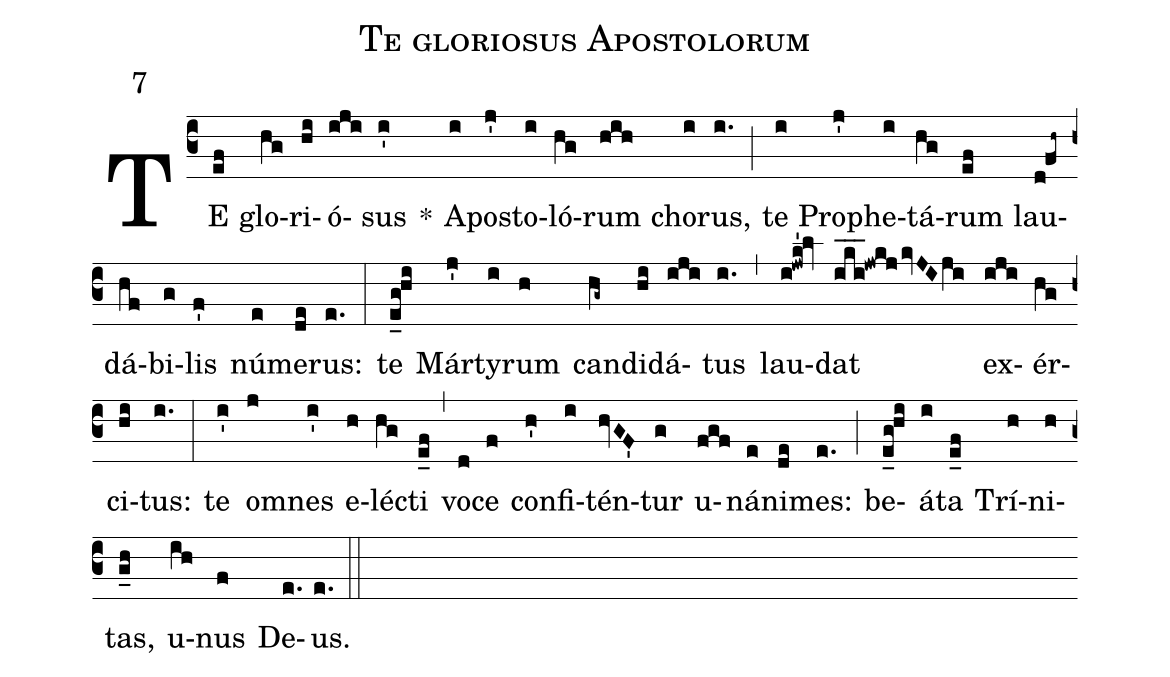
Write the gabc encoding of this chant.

name:Te gloriosus Apostolorum;
mode:7;
annotation:7;
office-part:Antiphonae;
%%
(c3) TE(ef) glo(hg)ri(hi)ó(iji)sus(i') *() A(i)po(j')sto(i)ló(hg)rum(hih) cho(i)rus,(i.) (;) te(i) Pro(j')phe(i)tá(hg)rum(ef) lau(d!fh~)dá(hf)bi(g)lis(f') nú(e)me(de)rus:(e.) (:) te(e_g!hi) Már(j')ty(i)rum(h) can(hg~)di(hi)dá(iji)tus(i.) (,) lau(i!jwk'!lv)dat(iki___!jwkj/kvJI/ji) ex(iji)ér(hg)ci(hi)tus:(i.) (:) te(i') o(j)mnes(i') e(h)lé(hg)cti(e_f) (,) vo(d)ce(f) con(h')fi(i)tén(hvGF')tur(g) u(fgf)ná(e)ni(de)mes:(e.) (;) be(e_g!hi)á(i)ta(e_f) Trí(h)ni(h)tas,(g_h) u(ih)nus(f) De(e.)us.(e.) (::)
